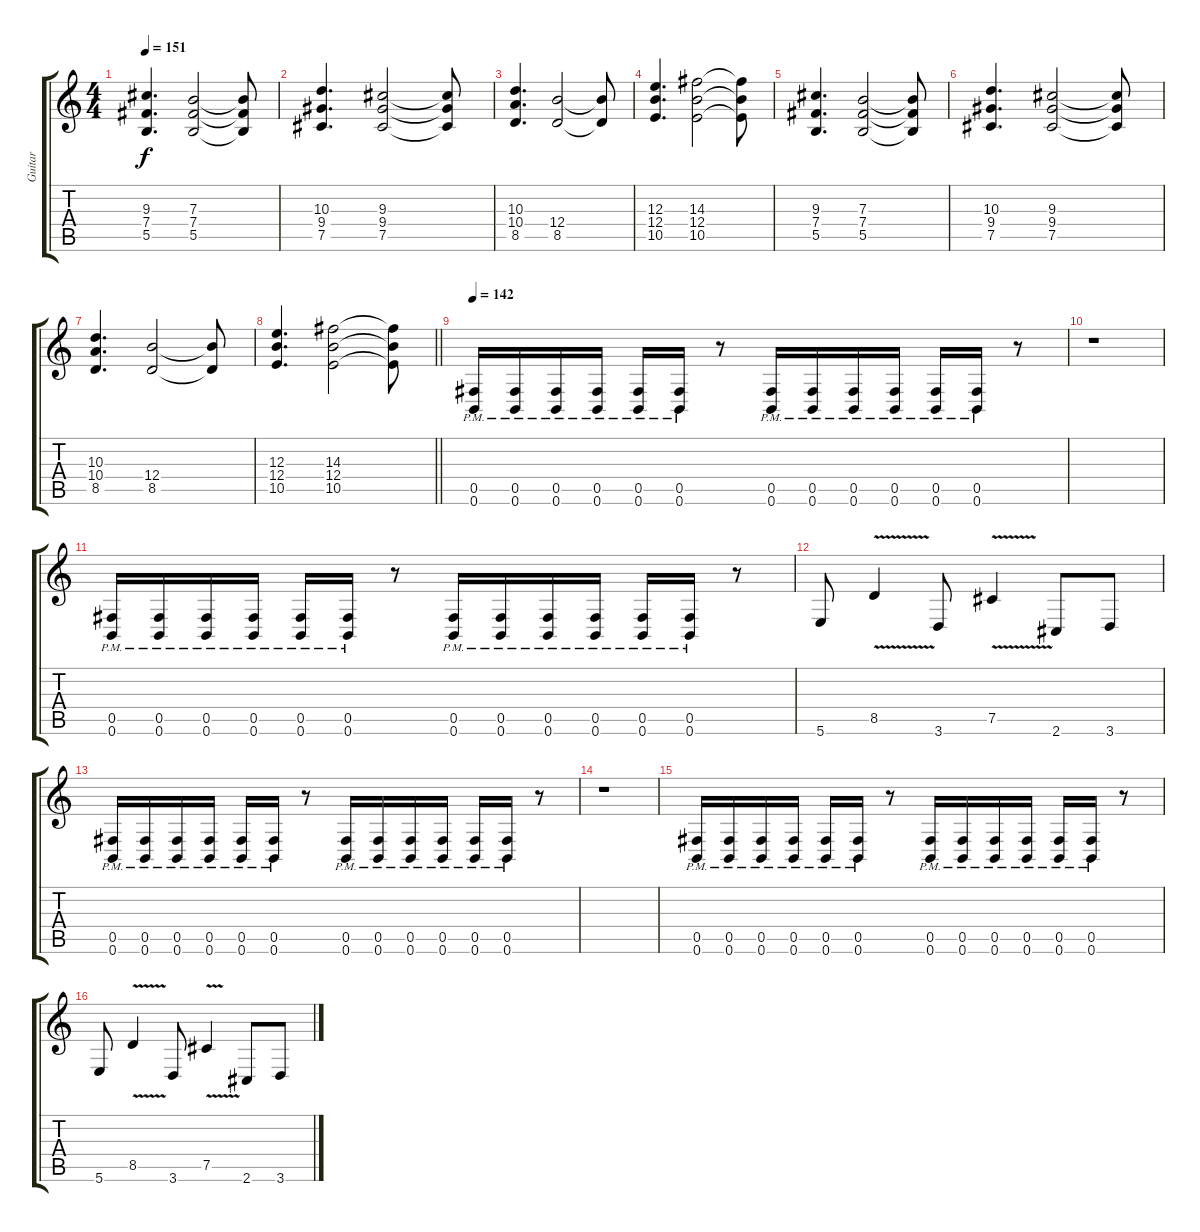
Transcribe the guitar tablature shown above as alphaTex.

\track ("Guitar" "Guitar") {instrument distortionguitar}
\staff {score tabs}
\tuning (Db4 Ab3 E3 B2 Gb2 B1) {hide}
\ts (4 4)
\tempo 151
\clef g2
\ks c
(9.3 7.4 5.5).4{d dy f volume 11} (7.3 7.4 5.5).2 (7.3{t} 7.4{t} 5.5{t}).8 |
(10.3 9.4 7.5).4{d} (9.3 9.4 7.5).2 (9.3{t} 9.4{t} 7.5{t}).8 |
(10.3 10.4 8.5).4{d} (12.4 8.5).2 (12.4{t} 8.5{t}).8 |
(12.3 12.4 10.5).4{d} (14.3 12.4 10.5).2 (14.3{t} 12.4{t} 10.5{t}).8 |
(9.3 7.4 5.5).4{d} (7.3 7.4 5.5).2 (7.3{t} 7.4{t} 5.5{t}).8 |
(10.3 9.4 7.5).4{d} (9.3 9.4 7.5).2 (9.3{t} 9.4{t} 7.5{t}).8 |
(10.3 10.4 8.5).4{d} (12.4 8.5).2 (12.4{t} 8.5{t}).8 |
\barLineRight lightlight
(12.3 12.4 10.5).4{d} (14.3 12.4 10.5).2 (14.3{t} 12.4{t} 10.5{t}).8 |
\tempo 142
(0.5{pm} 0.6{pm}).16{volume 13} (0.5{pm} 0.6{pm}).16 (0.5{pm} 0.6{pm}).16 (0.5{pm} 0.6{pm}).16 (0.5{pm} 0.6{pm}).16 (0.5{pm} 0.6{pm}).16 r.8 (0.5{pm} 0.6{pm}).16 (0.5{pm} 0.6{pm}).16 (0.5{pm} 0.6{pm}).16 (0.5{pm} 0.6{pm}).16 (0.5{pm} 0.6{pm}).16 (0.5{pm} 0.6{pm}).16 r.8 |
r.1 |
(0.5{pm} 0.6{pm}).16 (0.5{pm} 0.6{pm}).16 (0.5{pm} 0.6{pm}).16 (0.5{pm} 0.6{pm}).16 (0.5{pm} 0.6{pm}).16 (0.5{pm} 0.6{pm}).16 r.8 (0.5{pm} 0.6{pm}).16 (0.5{pm} 0.6{pm}).16 (0.5{pm} 0.6{pm}).16 (0.5{pm} 0.6{pm}).16 (0.5{pm} 0.6{pm}).16 (0.5{pm} 0.6{pm}).16 r.8 |
5.6.8 8.5{v}.4 3.6.8 7.5{v}.4 2.6.8 3.6.8 |
(0.5{pm} 0.6{pm}).16 (0.5{pm} 0.6{pm}).16 (0.5{pm} 0.6{pm}).16 (0.5{pm} 0.6{pm}).16 (0.5{pm} 0.6{pm}).16 (0.5{pm} 0.6{pm}).16 r.8 (0.5{pm} 0.6{pm}).16 (0.5{pm} 0.6{pm}).16 (0.5{pm} 0.6{pm}).16 (0.5{pm} 0.6{pm}).16 (0.5{pm} 0.6{pm}).16 (0.5{pm} 0.6{pm}).16 r.8 |
r.1 |
(0.5{pm} 0.6{pm}).16 (0.5{pm} 0.6{pm}).16 (0.5{pm} 0.6{pm}).16 (0.5{pm} 0.6{pm}).16 (0.5{pm} 0.6{pm}).16 (0.5{pm} 0.6{pm}).16 r.8 (0.5{pm} 0.6{pm}).16 (0.5{pm} 0.6{pm}).16 (0.5{pm} 0.6{pm}).16 (0.5{pm} 0.6{pm}).16 (0.5{pm} 0.6{pm}).16 (0.5{pm} 0.6{pm}).16 r.8 |
5.6.8 8.5{v}.4 3.6.8 7.5{v}.4 2.6.8 3.6.8
